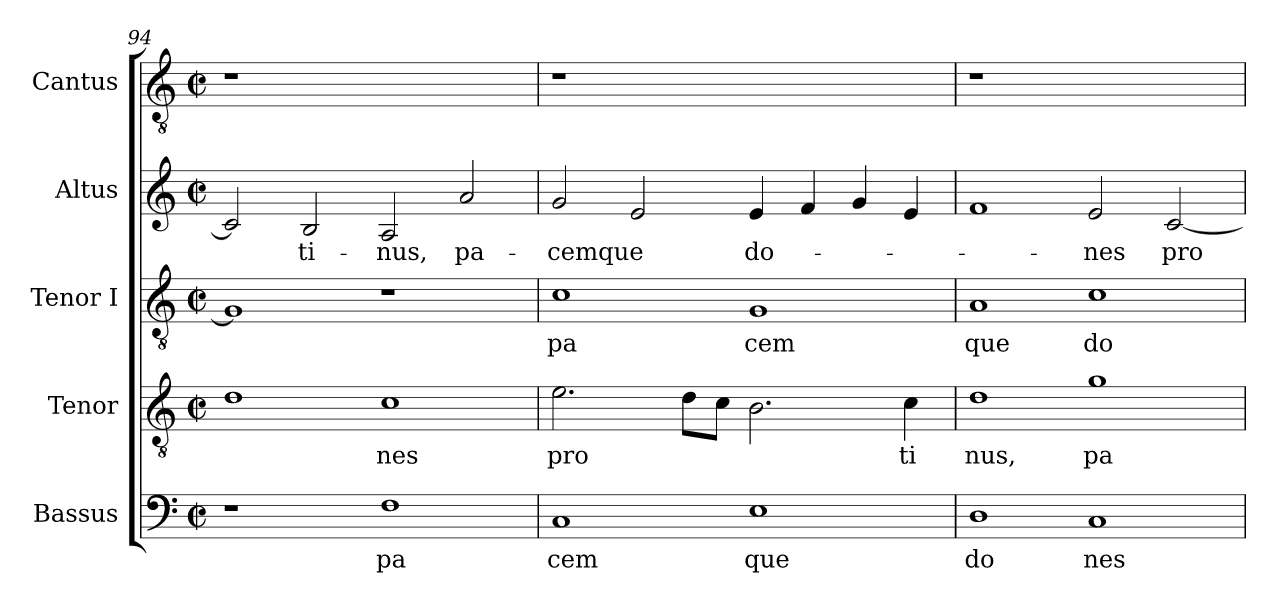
**kern	**text	**kern	**text	**kern	**text	**kern	**text	**kern
*part5	*part5	*part4	*part4	*part3	*part3	*part2	*part2	*part1
*staff5	*staff5	*staff4	*staff4	*staff3	*staff3	*staff2	*staff2	*staff1
*I"Bassus	*	*I"Tenor	*	*I"Tenor I	*	*I"Altus	*	*I"Cantus
*I'Bassus	*	*I'Tenor	*	*I'Tenor I	*	*I'Altus	*	*I'Cantus
*clefF4	*	*clefGv2	*	*clefGv2	*	*clefG2	*	*clefGv2
*M2/2	*	*M2/2	*	*M2/2	*	*M2/2	*	*M2/2
*met(c|)	*	*met(c|)	*	*met(c|)	*	*met(c|)	*	*met(c|)
=94	=94	=94	=94	=94	=94	=94	=94	=94
1r	.	1d	.	1G]	.	2c/]	.	1r
!	!	!	!	!	!	!	!LO:LY:b:cj	!
.	.	.	.	.	.	2B/	-ti-	.
!	!LO:LY:b:cj	!	!LO:LY:b:cj	!	!	!	!LO:LY:b:cj	!
1F	pa	1c	nes	1r	.	2A/	-nus,	1ryy
!	!	!	!	!	!	!	!LO:LY:b:cj	!
.	.	.	.	.	.	2a/	pa-	.
=95	=95	=95	=95	=95	=95	=95	=95	=95
!	!LO:LY:b:cj	!	!LO:LY:b	!	!LO:LY:b:cj	!	!LO:LY:b:cj	!
1C	cem	2.e\	pro	1c	pa	2g/	-cemque	1r
.	.	.	.	.	.	2e/	.	.
.	.	8d\L	.	.	.	.	.	.
.	.	8c\J	.	.	.	.	.	.
!	!LO:LY:b:cj	!	!	!	!LO:LY:b:cj	!	!LO:LY:b:cj	!
1E	que	2.B\	.	1G	cem	4e/	do-	1ryy
.	.	.	.	.	.	4f/	.	.
.	.	.	.	.	.	4g/	.	.
!	!	!	!LO:LY:b:cj	!	!	!	!	!
.	.	4c\	ti	.	.	4e/	.	.
=96	=96	=96	=96	=96	=96	=96	=96	=96
!	!LO:LY:b:cj	!	!LO:LY:b:cj	!	!LO:LY:b:cj	!	!	!
1D	do	1d	nus,	1A	que	1f	.	1r
!	!LO:LY:b:cj	!	!LO:LY:b:cj	!	!LO:LY:b:cj	!	!LO:LY:b:cj	!
1C	nes	1g	pa	1c	do	2e/	-nes	1ryy
!	!	!	!	!	!	!	!LO:LY:b	!
.	.	.	.	.	.	[<2c/	pro-	.
=	=	=	=	=	=	=	=	=
*-	*-	*-	*-	*-	*-	*-	*-	*-
